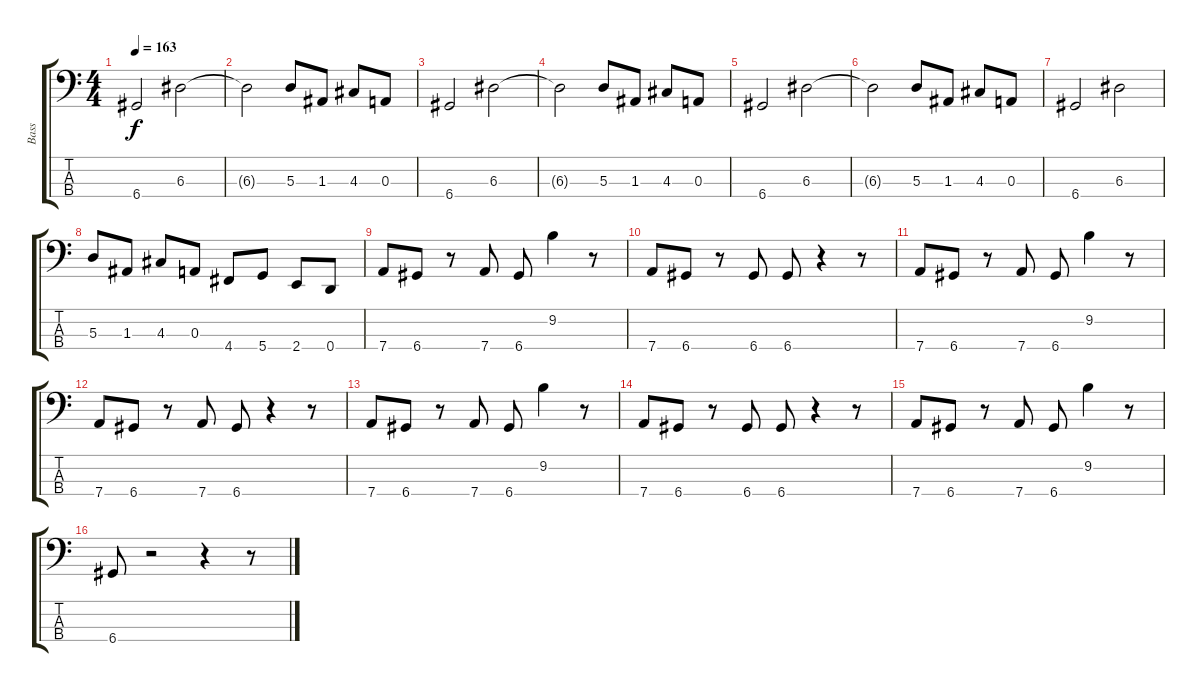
\track ("Bass" "Bass") {instrument electricbassfinger}
\staff {score tabs}
\tuning (G2 D2 A1 D1) {hide}
\ts (4 4)
\tempo 163
\clef f4
\ks c
6.4.2{dy f} 6.3.2 |
6.3{t}.2 5.3.8 1.3.8 4.3.8 0.3.8 |
6.4.2 6.3.2 |
6.3{t}.2 5.3.8 1.3.8 4.3.8 0.3.8 |
6.4.2 6.3.2 |
6.3{t}.2 5.3.8 1.3.8 4.3.8 0.3.8 |
6.4.2 6.3.2 |
5.3.8 1.3.8 4.3.8 0.3.8 4.4.8 5.4.8 2.4.8 0.4.8 |
7.4.8 6.4.8 r.8 7.4.8 6.4.8 9.2.4 r.8 |
7.4.8 6.4.8 r.8 6.4.8 6.4.8 r.4 r.8 |
7.4.8 6.4.8 r.8 7.4.8 6.4.8 9.2.4 r.8 |
7.4.8 6.4.8 r.8 7.4.8 6.4.8 r.4 r.8 |
7.4.8 6.4.8 r.8 7.4.8 6.4.8 9.2.4 r.8 |
7.4.8 6.4.8 r.8 6.4.8 6.4.8 r.4 r.8 |
7.4.8 6.4.8 r.8 7.4.8 6.4.8 9.2.4 r.8 |
6.4.8 r.2 r.4 r.8
